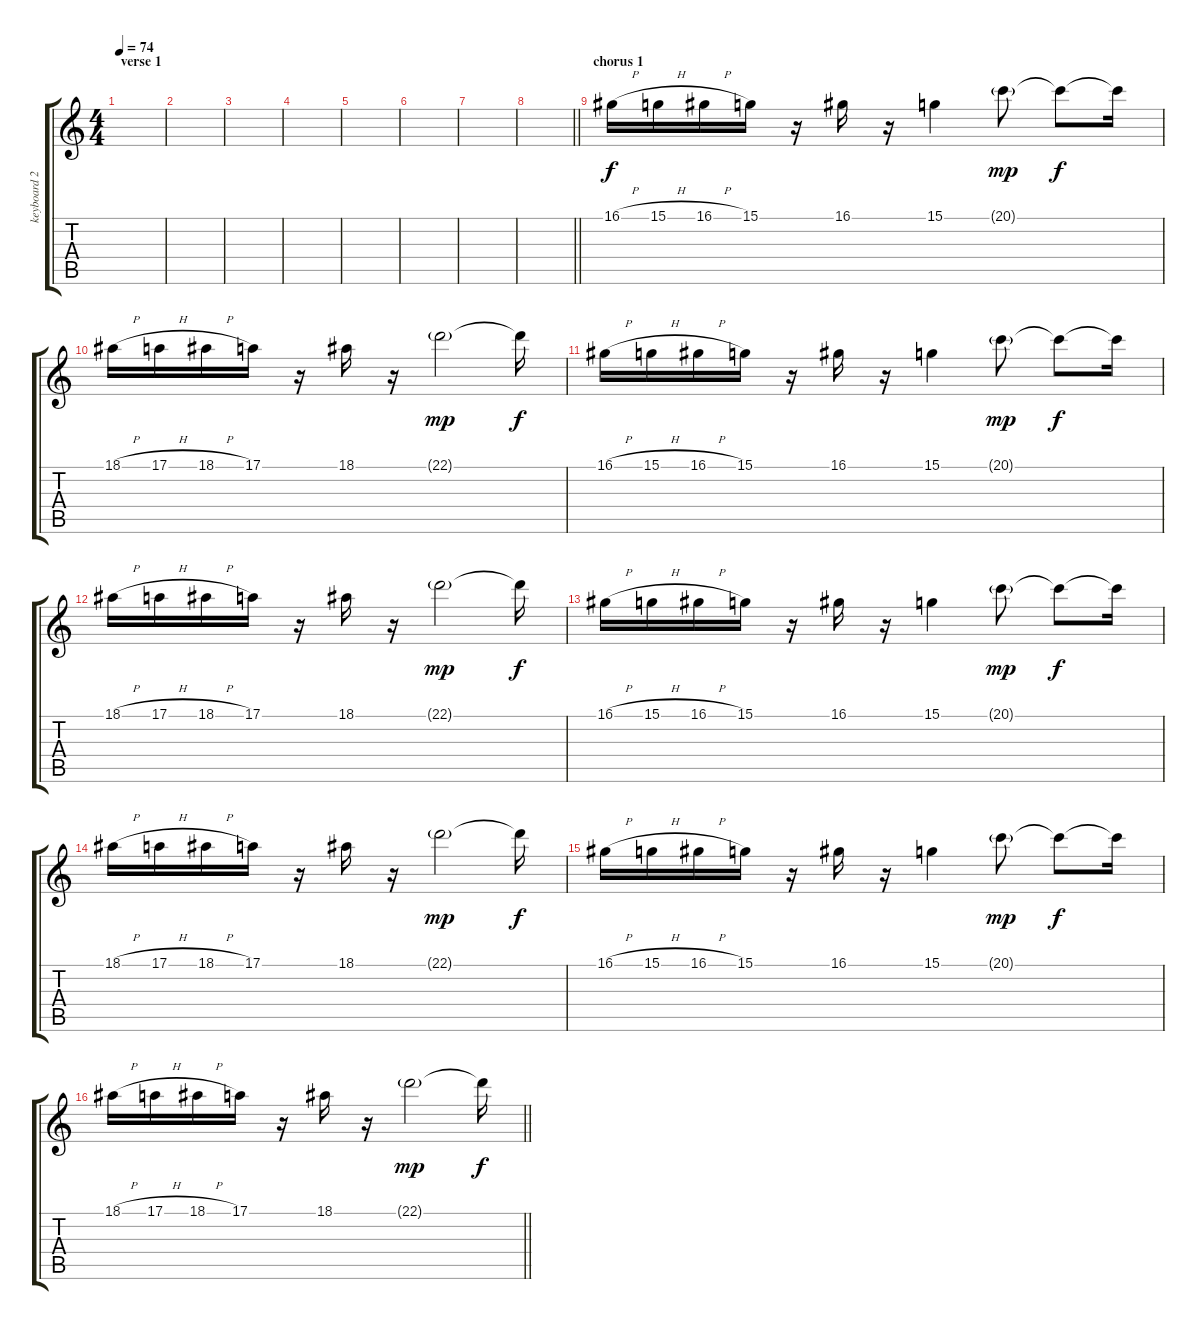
\track ("keyboard 2" "keyboard 2") {instrument pad8sweep}
\staff {score tabs}
\tuning (E4 B3 G3 D3 A2 E2) {hide}
\ts (4 4)
\section ("" "verse 1")
\tempo 74
\clef g2
\ks c
|
|
|
|
|
|
|
\barLineRight lightlight
|
\section ("" "chorus 1")
16.1{h}.16 15.1{h}.16 16.1{h}.16 15.1.16 r.16 16.1.16 r.16 15.1.4 20.1{g}.8{dy mp} 20.1{t}.8{dy f} 20.1{t}.16 |
18.1{h}.16 17.1{h}.16 18.1{h}.16 17.1.16 r.16 18.1.16 r.16 22.1{g}.2{dy mp} 22.1{t}.16{dy f} |
16.1{h}.16 15.1{h}.16 16.1{h}.16 15.1.16 r.16 16.1.16 r.16 15.1.4 20.1{g}.8{dy mp} 20.1{t}.8{dy f} 20.1{t}.16 |
18.1{h}.16 17.1{h}.16 18.1{h}.16 17.1.16 r.16 18.1.16 r.16 22.1{g}.2{dy mp} 22.1{t}.16{dy f} |
16.1{h}.16 15.1{h}.16 16.1{h}.16 15.1.16 r.16 16.1.16 r.16 15.1.4 20.1{g}.8{dy mp} 20.1{t}.8{dy f} 20.1{t}.16 |
18.1{h}.16 17.1{h}.16 18.1{h}.16 17.1.16 r.16 18.1.16 r.16 22.1{g}.2{dy mp} 22.1{t}.16{dy f} |
16.1{h}.16 15.1{h}.16 16.1{h}.16 15.1.16 r.16 16.1.16 r.16 15.1.4 20.1{g}.8{dy mp} 20.1{t}.8{dy f} 20.1{t}.16 |
\barLineRight lightlight
18.1{h}.16 17.1{h}.16 18.1{h}.16 17.1.16 r.16 18.1.16 r.16 22.1{g}.2{dy mp} 22.1{t}.16{dy f}
